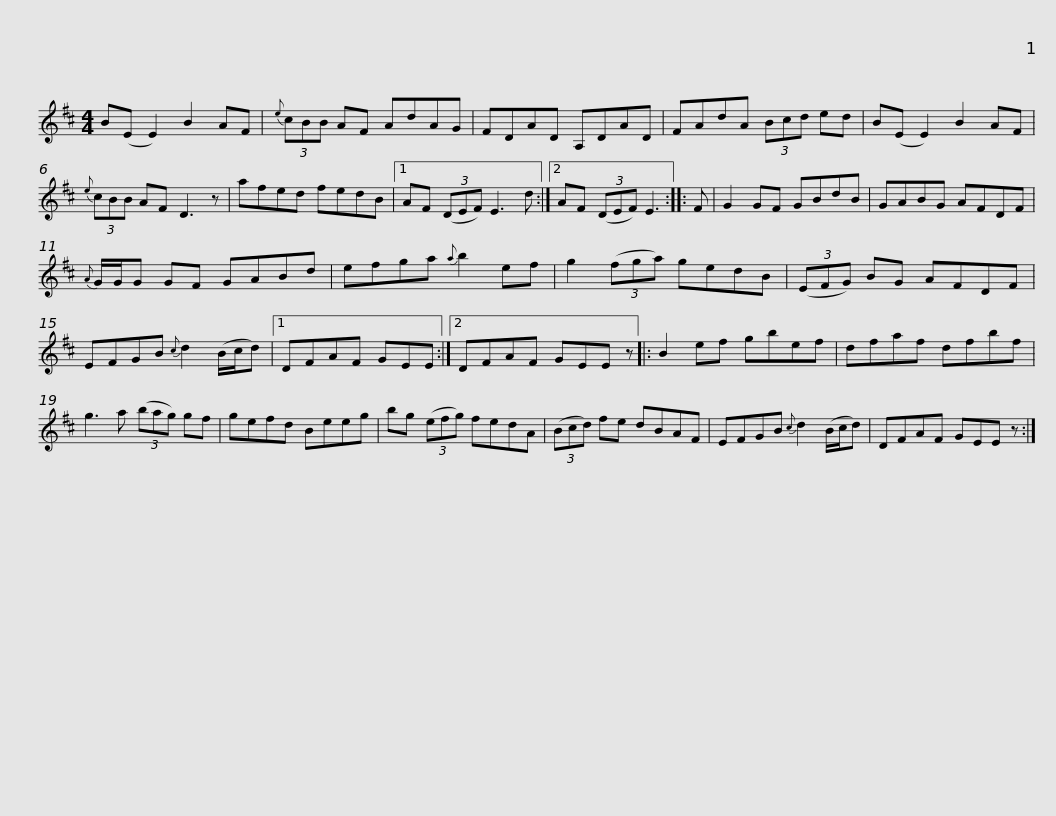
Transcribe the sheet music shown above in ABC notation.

X:1
L:1/8
M:4/4
I:linebreak $
K:D
V:1 treble
V:1
 B(E E2) B2 AF |{e} (3cBB AF AdAG | FDAD A,DAD | FAdA (3Bcd ed | B(E E2) B2 AF |$ %5
{e} (3cBB AF D3 z | afed fedB |1 AF (3(DEF) E3 d :|2 AF (3(DEF) E3 :: F | %10
 G2 GF GBdB |$ GABG AFDF |{A} G/G/G GF GABd | efga{a} b2 ef | g2 (3(fga) gedB | %15
 (3(EFG) BG AFDF |$ EFGB{c} d2 (B/c/d) |1 DFAF GEE :|2 DFAF GEE z |: B2 ef gbef | %20
 dfaf dfbf |$ g3 a (3(bag) gf | gefd Beeg | bg (3(efg) fedA | (3(Bcd) fe dBAF | %25
 EFGB{c} d2 (B/c/d) |$ DFAF GEE z :| %27
